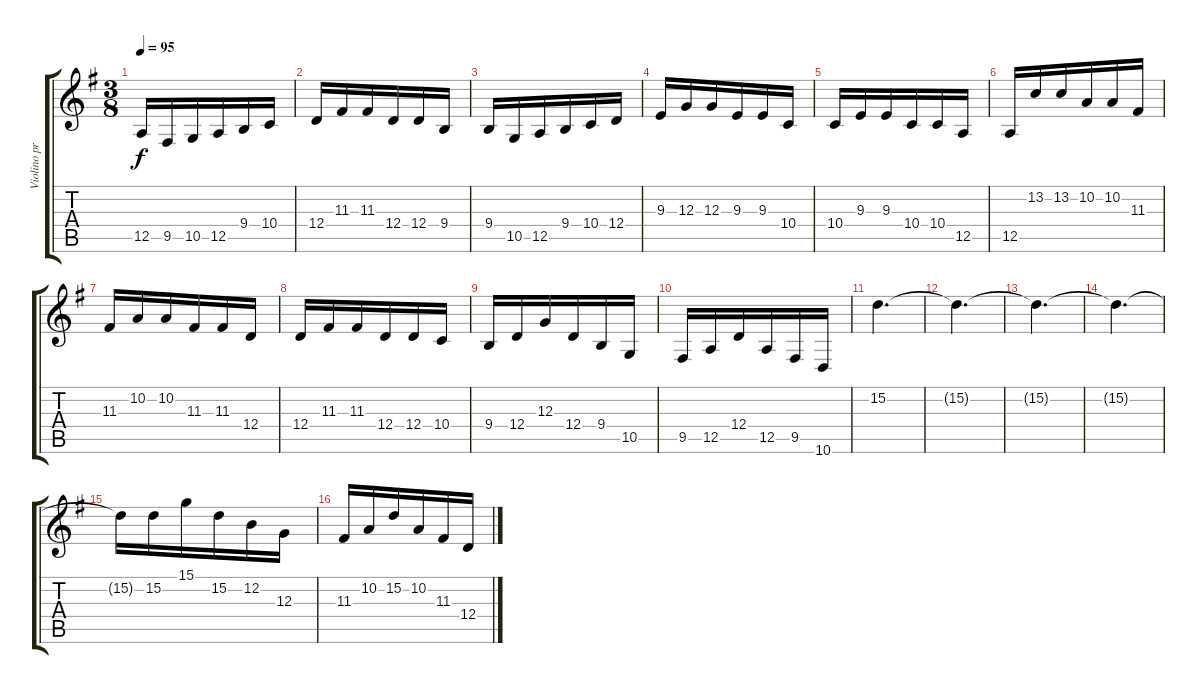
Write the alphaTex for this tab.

\track ("Violino principale" "Violino pr") {instrument violin}
\staff {score tabs}
\tuning (E4 B3 G3 D3 A2 E2) {hide}
\ts (3 8)
\tempo 95
\clef g2
\ks g
12.5.16{dy f} 9.5.16{beam merge} 10.5.16 12.5.16{beam merge} 9.4.16 10.4.16 |
12.4.16 11.3.16{beam merge} 11.3.16 12.4.16{beam merge} 12.4.16 9.4.16 |
9.4.16 10.5.16{beam merge} 12.5.16 9.4.16{beam merge} 10.4.16 12.4.16 |
9.3.16 12.3.16{beam merge} 12.3.16 9.3.16{beam merge} 9.3.16 10.4.16 |
10.4.16 9.3.16{beam merge} 9.3.16 10.4.16{beam merge} 10.4.16 12.5.16 |
12.5.16 13.2.16{beam merge} 13.2.16 10.2.16{beam merge} 10.2.16 11.3.16 |
11.3.16 10.2.16{beam merge} 10.2.16 11.3.16{beam merge} 11.3.16 12.4.16 |
12.4.16 11.3.16{beam merge} 11.3.16 12.4.16{beam merge} 12.4.16 10.4.16 |
9.4.16 12.4.16{beam merge} 12.3.16 12.4.16{beam merge} 9.4.16 10.5.16 |
9.5.16 12.5.16{beam merge} 12.4.16 12.5.16{beam merge} 9.5.16 10.6.16 |
15.2.4{d} |
15.2{t}.4{d} |
15.2{t}.4{d} |
15.2{t}.4{d} |
15.2{t}.16 15.2.16{beam merge} 15.1.16 15.2.16{beam merge} 12.2.16 12.3.16 |
11.3.16 10.2.16{beam merge} 15.2.16 10.2.16{beam merge} 11.3.16 12.4.16
